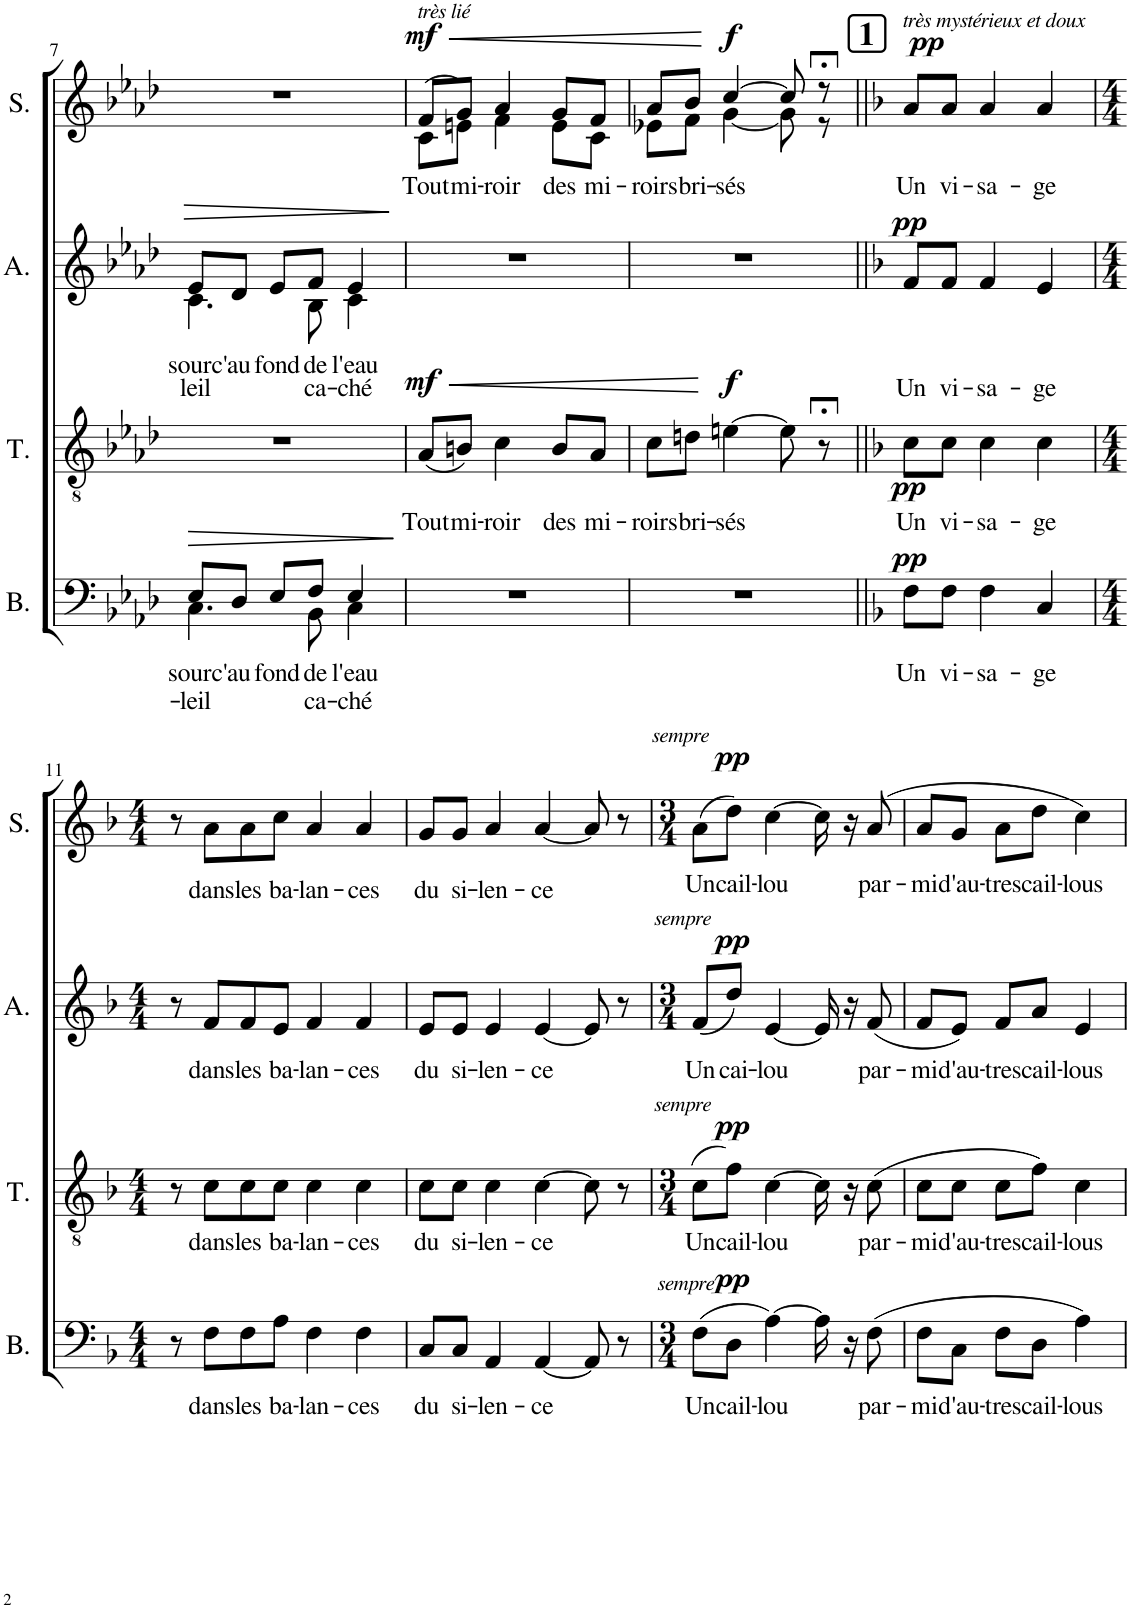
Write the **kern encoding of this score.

**kern	**text	**text	**dynam	**kern	**text	**dynam	**kern	**text	**dynam	**kern	**text	**dynam
*part4	*part4	*part4	*part4	*part3	*part3	*part3	*part2	*part2	*part2	*part1	*part1	*part1
*staff4	*staff4	*staff4	*staff4	*staff3	*staff3	*staff3	*staff2	*staff2	*staff2	*staff1	*staff1	*staff1
*I"Bass	*	*	*	*I"Tenor	*	*	*I"Alto	*	*	*I"Soprano	*	*
*I'B.	*	*	*	*I'T.	*	*	*I'A.	*	*	*I'S.	*	*
!!LO:PB:g=z
*clefF4	*	*	*	*clefGv2	*	*	*clefG2	*	*	*clefG2	*	*
*k[b-e-a-d-]	*	*	*	*k[b-e-a-d-]	*	*	*k[b-e-a-d-]	*	*	*k[b-e-a-d-]	*	*
*M3/4	*	*	*	*M3/4	*	*	*M3/4	*	*	*M3/4	*	*
=7	=7	=7	=7	=7	=7	=7	=7	=7	=7	=7	=7	=7
!	!LO:LY:b	!	!LO:HP:b	!	!	!	!	!	!	!	!	!
*^	*	*	*	*	*	*	*	*	*	*	*	*
!	!	!	!LO:LY:b	!	!	!	!	!	!LO:LY:b	!LO:HP:b	!	!	!
*	*	*	*	*	*	*	*	*^	*	*	*	*	*
!	!	!	!	!	!	!	!	!	!	!LO:LY:b	!	!	!	!
8E-/L	4.C\	.	-leil	>	2.r	.	.	8e-/L	4.c\	-leil	>	2.r	.	.
!	!	!LO:LY:b	!	!	!	!	!	!	!	!LO:LY:b	!	!	!	!
8D-/J	.	au	.	.	.	.	.	8d-/J	.	au	.	.	.	.
!	!	!LO:LY:b	!	!	!	!	!	!	!	!LO:LY:b	!	!	!	!
8E-/L	.	fond	.	.	.	.	.	8e-/L	.	fond	.	.	.	.
!	!	!LO:LY:b	!	!	!	!	!	!	!	!	!	!	!	!
!	!	!	!LO:LY:b	!	!	!	!	!	!	!LO:LY:b	!	!	!	!
!	!	!	!	!	!	!	!	!	!	!LO:LY:b	!	!	!	!
8F/J	8BB-\	.	ca-	.	.	.	.	8f/J	8B-\	ca-	.	.	.	.
!	!	!LO:LY:b	!	!	!	!	!	!	!	!	!	!	!	!
!	!	!	!LO:LY:b	!	!	!	!	!	!	!LO:LY:b	!	!	!	!
!	!	!	!	!	!	!	!	!	!	!LO:LY:b	!	!	!	!
4E-/	4C\	.	-ché	.	.	.	.	4e-/	4c\	-ché	.	.	.	.
*v	*v	*	*	*	*	*	*	*v	*v	*	*	*	*	*
.	.	.	]	.	.	.	.	.	]	.	.	.
=8	=8	=8	=8	=8	=8	=8	=8	=8	=8	=8	=8	=8
!	!	!	!	!	!	!	!	!	!	!LO:TX:a:i:t=très lié	!	!
!	!	!	!	!	!LO:LY:b	!LO:HP:b	!	!	!	!	!LO:LY:b	!LO:HP:b
*	*	*	*	*	*	*	*	*	*	*^	*	*
!	!	!	!	!	!	!LO:DY:n=1:a	!	!	!	!	!	!	!LO:DY:n=1:a
2.r	.	.	.	(8A-/L	Tout	< mf	2.r	.	.	(8f/L	8c\L	Tout	< mf
!	!	!	!	!	!LO:LY:b	!	!	!	!	!	!	!LO:LY:b	!
.	.	.	.	8Bn/J)	mi-	.	.	.	.	8g/J)	8en\J	mi-	.
!	!	!	!	!	!LO:LY:b	!	!	!	!	!	!	!LO:LY:b	!
.	.	.	.	4c\	-roir	.	.	.	.	4a-/	4f\	-roir	.
!	!	!	!	!	!LO:LY:b	!	!	!	!	!	!	!LO:LY:b	!
.	.	.	.	8B/L	des	.	.	.	.	8g/L	8e\L	des	.
!	!	!	!	!	!LO:LY:b	!	!	!	!	!	!	!LO:LY:b	!
.	.	.	.	8A-/J	mi-	.	.	.	.	8f/J	8c\J	mi-	.
*	*	*	*	*	*	*	*	*	*	*v	*v	*	*
.	.	.	.	.	.	[	.	.	.	.	.	[
=9	=9	=9	=9	=9	=9	=9	=9	=9	=9	=9	=9	=9
!	!	!	!	!	!LO:LY:b	!	!	!	!	!	!LO:LY:b	!
*	*	*	*	*	*	*	*	*	*	*^	*	*
2.r	.	.	.	8c\L	-roirs	.	2.r	.	.	8a-/L	8e-X\L	-roirs	.
!	!	!	!	!	!LO:LY:b	!	!	!	!	!	!	!LO:LY:b	!
.	.	.	.	8dn\J	bri-	.	.	.	.	8b-/J	8f\J	bri-	.
!	!	!	!	!	!LO:LY:b	!LO:DY:a	!	!	!	!	!	!LO:LY:b	!LO:DY:a
.	.	.	.	[4en\	-sés	f	.	.	.	[4cc/	[4g\	-sés	f
.	.	.	.	8e\]	.	.	.	.	.	8cc/]	8g\]	.	.
.	.	.	.	8r;<	.	.	.	.	.	8r;<	8r	.	.
*	*	*	*	*	*	*	*	*	*	*v	*v	*	*
!!LO:REH:place=s1:a:B:cj:fs=14:t=1
=10||	=10||	=10||	=10||	=10||	=10||	=10||	=10||	=10||	=10||	=10||	=10||	=10||
*k[b-]	*	*	*	*k[b-]	*	*	*k[b-]	*	*	*k[b-]	*	*
*	*	*	*	*	*	*	*	*	*	*^	*	*
!	!	!	!	!	!	!	!	!	!	!LO:TX:a:i:t=très mystérieux et doux	!	!	!
!	!LO:LY:b	!	!LO:DY:a	!	!LO:LY:b	!LO:DY:b	!	!LO:LY:b	!LO:DY:a	!	!	!LO:LY:b	!
*	*	*	*	*	*	*	*	*	*	*v	*v	*	*
8F\L	Un	.	pp	8c\L	Un	pp	8f/L	Un	pp	8a/L	Un	.
!	!LO:LY:b	!	!	!	!LO:LY:b	!	!	!LO:LY:b	!	!	!LO:LY:b	!LO:DY:a
8F\J	vi-	.	.	8c\J	vi-	.	8f/J	vi-	.	8a/J	vi-	pp
!	!LO:LY:b	!	!	!	!LO:LY:b	!	!	!LO:LY:b	!	!	!LO:LY:b	!
4F\	-sa-	.	.	4c\	-sa-	.	4f/	-sa-	.	4a/	-sa-	.
!	!LO:LY:b	!	!	!	!LO:LY:b	!	!	!LO:LY:b	!	!	!LO:LY:b	!
4C/	-ge	.	.	4c\	-ge	.	4e/	-ge	.	4a/	-ge	.
!!LO:LB:g=z
=11	=11	=11	=11	=11	=11	=11	=11	=11	=11	=11	=11	=11
*M4/4	*	*	*	*M4/4	*	*	*M4/4	*	*	*M4/4	*	*
8r	.	.	.	8r	.	.	8r	.	.	8r	.	.
!	!LO:LY:b	!	!	!	!LO:LY:b	!	!	!LO:LY:b	!	!	!LO:LY:b	!
8F\L	dans	.	.	8c\L	dans	.	8f/L	dans	.	8a\L	dans	.
!	!LO:LY:b	!	!	!	!LO:LY:b	!	!	!LO:LY:b	!	!	!LO:LY:b	!
8F\	les	.	.	8c\	les	.	8f/	les	.	8a\	les	.
!	!LO:LY:b	!	!	!	!LO:LY:b	!	!	!LO:LY:b	!	!	!LO:LY:b	!
8A\J	ba-	.	.	8c\J	ba-	.	8e/J	ba-	.	8cc\J	ba-	.
!	!LO:LY:b	!	!	!	!LO:LY:b	!	!	!LO:LY:b	!	!	!LO:LY:b	!
4F\	-lan-	.	.	4c\	-lan-	.	4f/	-lan-	.	4a/	-lan-	.
!	!LO:LY:b	!	!	!	!LO:LY:b	!	!	!LO:LY:b	!	!	!LO:LY:b	!
4F\	-ces	.	.	4c\	-ces	.	4f/	-ces	.	4a/	-ces	.
=12	=12	=12	=12	=12	=12	=12	=12	=12	=12	=12	=12	=12
!	!LO:LY:b	!	!	!	!LO:LY:b	!	!	!LO:LY:b	!	!	!LO:LY:b	!
8C/L	du	.	.	8c\L	du	.	8e/L	du	.	8g/L	du	.
!	!LO:LY:b	!	!	!	!LO:LY:b	!	!	!LO:LY:b	!	!	!LO:LY:b	!
8C/J	si-	.	.	8c\J	si-	.	8e/J	si-	.	8g/J	si-	.
!	!LO:LY:b	!	!	!	!LO:LY:b	!	!	!LO:LY:b	!	!	!LO:LY:b	!
4AA/	-len-	.	.	4c\	-len-	.	4e/	-len-	.	4a/	-len-	.
!	!LO:LY:b	!	!	!	!LO:LY:b	!	!	!LO:LY:b	!	!	!LO:LY:b	!
[4AA/	-ce	.	.	[4c\	-ce	.	[4e/	-ce	.	[4a/	-ce	.
8AA/]	.	.	.	8c\]	.	.	8e/]	.	.	8a/]	.	.
8r	.	.	.	8r	.	.	8r	.	.	8r	.	.
=13	=13	=13	=13	=13	=13	=13	=13	=13	=13	=13	=13	=13
*M3/4	*	*	*	*M3/4	*	*	*M3/4	*	*	*M3/4	*	*
!	!	!	!	!	!	!	!	!	!	!LO:TX:a:i:t=sempre	!	!
!	!	!	!	!	!	!	!LO:TX:a:i:t=sempre	!	!	!	!	!
!	!	!	!	!LO:TX:a:i:t=sempre	!	!	!	!	!	!	!	!
!LO:TX:a:i:t=sempre	!	!	!	!	!	!	!	!	!	!	!	!
!	!LO:LY:b	!	!	!	!LO:LY:b	!	!	!LO:LY:b	!	!	!LO:LY:b	!
(8F\L	Un	.	.	(8c\L	Un	.	(8f/L	Un	.	(8a\L	Un	.
!	!LO:LY:b	!	!LO:DY:a	!	!LO:LY:b	!LO:DY:a	!	!LO:LY:b	!LO:DY:a	!	!LO:LY:b	!LO:DY:a
8D\J	cail-	.	pp	8f\J)	cail-	pp	8dd/J)	cai-	pp	8dd\J)	cail-	pp
!	!LO:LY:b	!	!	!	!LO:LY:b	!	!	!LO:LY:b	!	!	!LO:LY:b	!
[4A\)	-lou	.	.	[4c\	-lou	.	[4e/	-lou	.	[4cc\	-lou	.
16A\]	.	.	.	16c\]	.	.	16e/]	.	.	16cc\]	.	.
16r	.	.	.	16r	.	.	16r	.	.	16r	.	.
!	!LO:LY:b	!	!	!	!LO:LY:b	!	!	!LO:LY:b	!	!	!LO:LY:b	!
(8F\	par-	.	.	(8c\	par-	.	(8f/	par-	.	(8a/	par-	.
=14	=14	=14	=14	=14	=14	=14	=14	=14	=14	=14	=14	=14
!	!LO:LY:b	!	!	!	!LO:LY:b	!	!	!LO:LY:b	!	!	!LO:LY:b	!
8F\L	-mi	.	.	8c\L	-mi	.	8f/L	-mi	.	8a/L	-mi	.
!	!LO:LY:b	!	!	!	!LO:LY:b	!	!	!LO:LY:b	!	!	!LO:LY:b	!
8C\J	d'au-	.	.	8c\J	d'au-	.	8e/J)	d'au-	.	8g/J	d'au-	.
!	!LO:LY:b	!	!	!	!LO:LY:b	!	!	!LO:LY:b	!	!	!LO:LY:b	!
8F\L	-tres	.	.	8c\L	-tres	.	8f/L	-tres	.	8a\L	-tres	.
!	!LO:LY:b	!	!	!	!LO:LY:b	!	!	!LO:LY:b	!	!	!LO:LY:b	!
8D\J	cail-	.	.	8f\J)	cail-	.	8a/J	cail-	.	8dd\J	cail-	.
!	!LO:LY:b	!	!	!	!LO:LY:b	!	!	!LO:LY:b	!	!	!LO:LY:b	!
4A\)	-lous	.	.	4c\	-lous	.	4e/	-lous	.	4cc\)	-lous	.
=	=	=	=	=	=	=	=	=	=	=	=	=
*-	*-	*-	*-	*-	*-	*-	*-	*-	*-	*-	*-	*-
